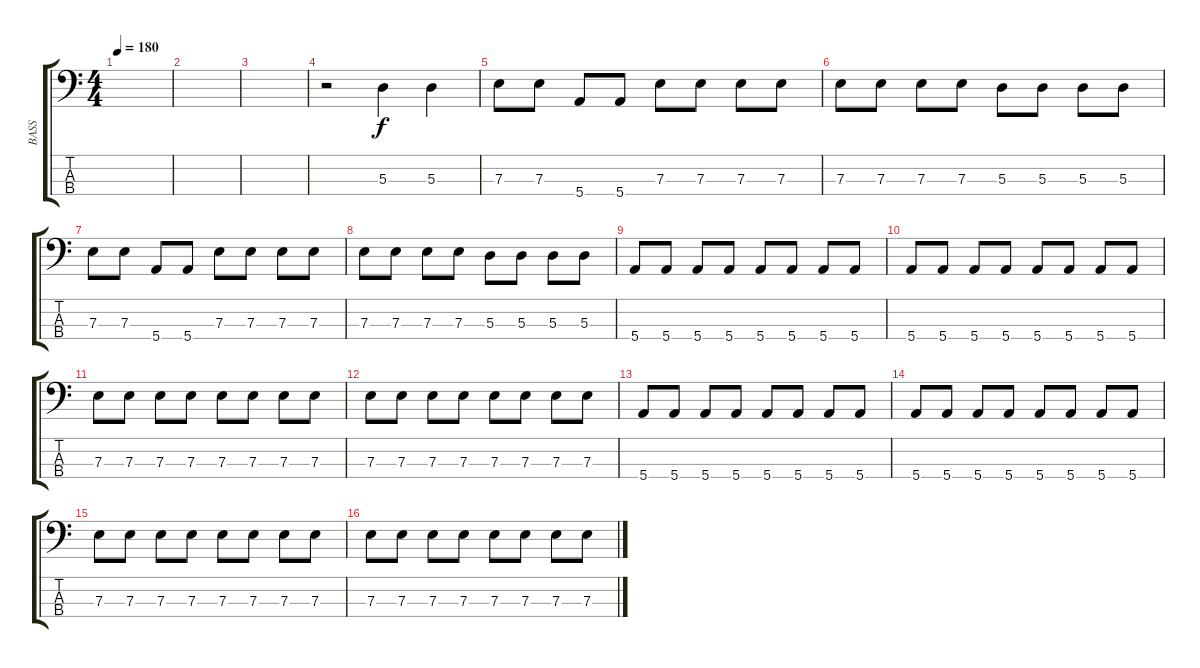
\track ("BASS" "BASS") {instrument electricbasspick}
\staff {score tabs}
\tuning (G2 D2 A1 E1) {hide}
\ts (4 4)
\tempo 180
\clef f4
\ks c
|
|
|
r.2 5.3.4 5.3.4 |
7.3.8 7.3.8 5.4.8 5.4.8 7.3.8 7.3.8 7.3.8 7.3.8 |
7.3.8 7.3.8 7.3.8 7.3.8 5.3.8 5.3.8 5.3.8 5.3.8 |
7.3.8 7.3.8 5.4.8 5.4.8 7.3.8 7.3.8 7.3.8 7.3.8 |
7.3.8 7.3.8 7.3.8 7.3.8 5.3.8 5.3.8 5.3.8 5.3.8 |
5.4.8 5.4.8 5.4.8 5.4.8 5.4.8 5.4.8 5.4.8 5.4.8 |
5.4.8 5.4.8 5.4.8 5.4.8 5.4.8 5.4.8 5.4.8 5.4.8 |
7.3.8 7.3.8 7.3.8 7.3.8 7.3.8 7.3.8 7.3.8 7.3.8 |
7.3.8 7.3.8 7.3.8 7.3.8 7.3.8 7.3.8 7.3.8 7.3.8 |
5.4.8 5.4.8 5.4.8 5.4.8 5.4.8 5.4.8 5.4.8 5.4.8 |
5.4.8 5.4.8 5.4.8 5.4.8 5.4.8 5.4.8 5.4.8 5.4.8 |
7.3.8 7.3.8 7.3.8 7.3.8 7.3.8 7.3.8 7.3.8 7.3.8 |
7.3.8 7.3.8 7.3.8 7.3.8 7.3.8 7.3.8 7.3.8 7.3.8
